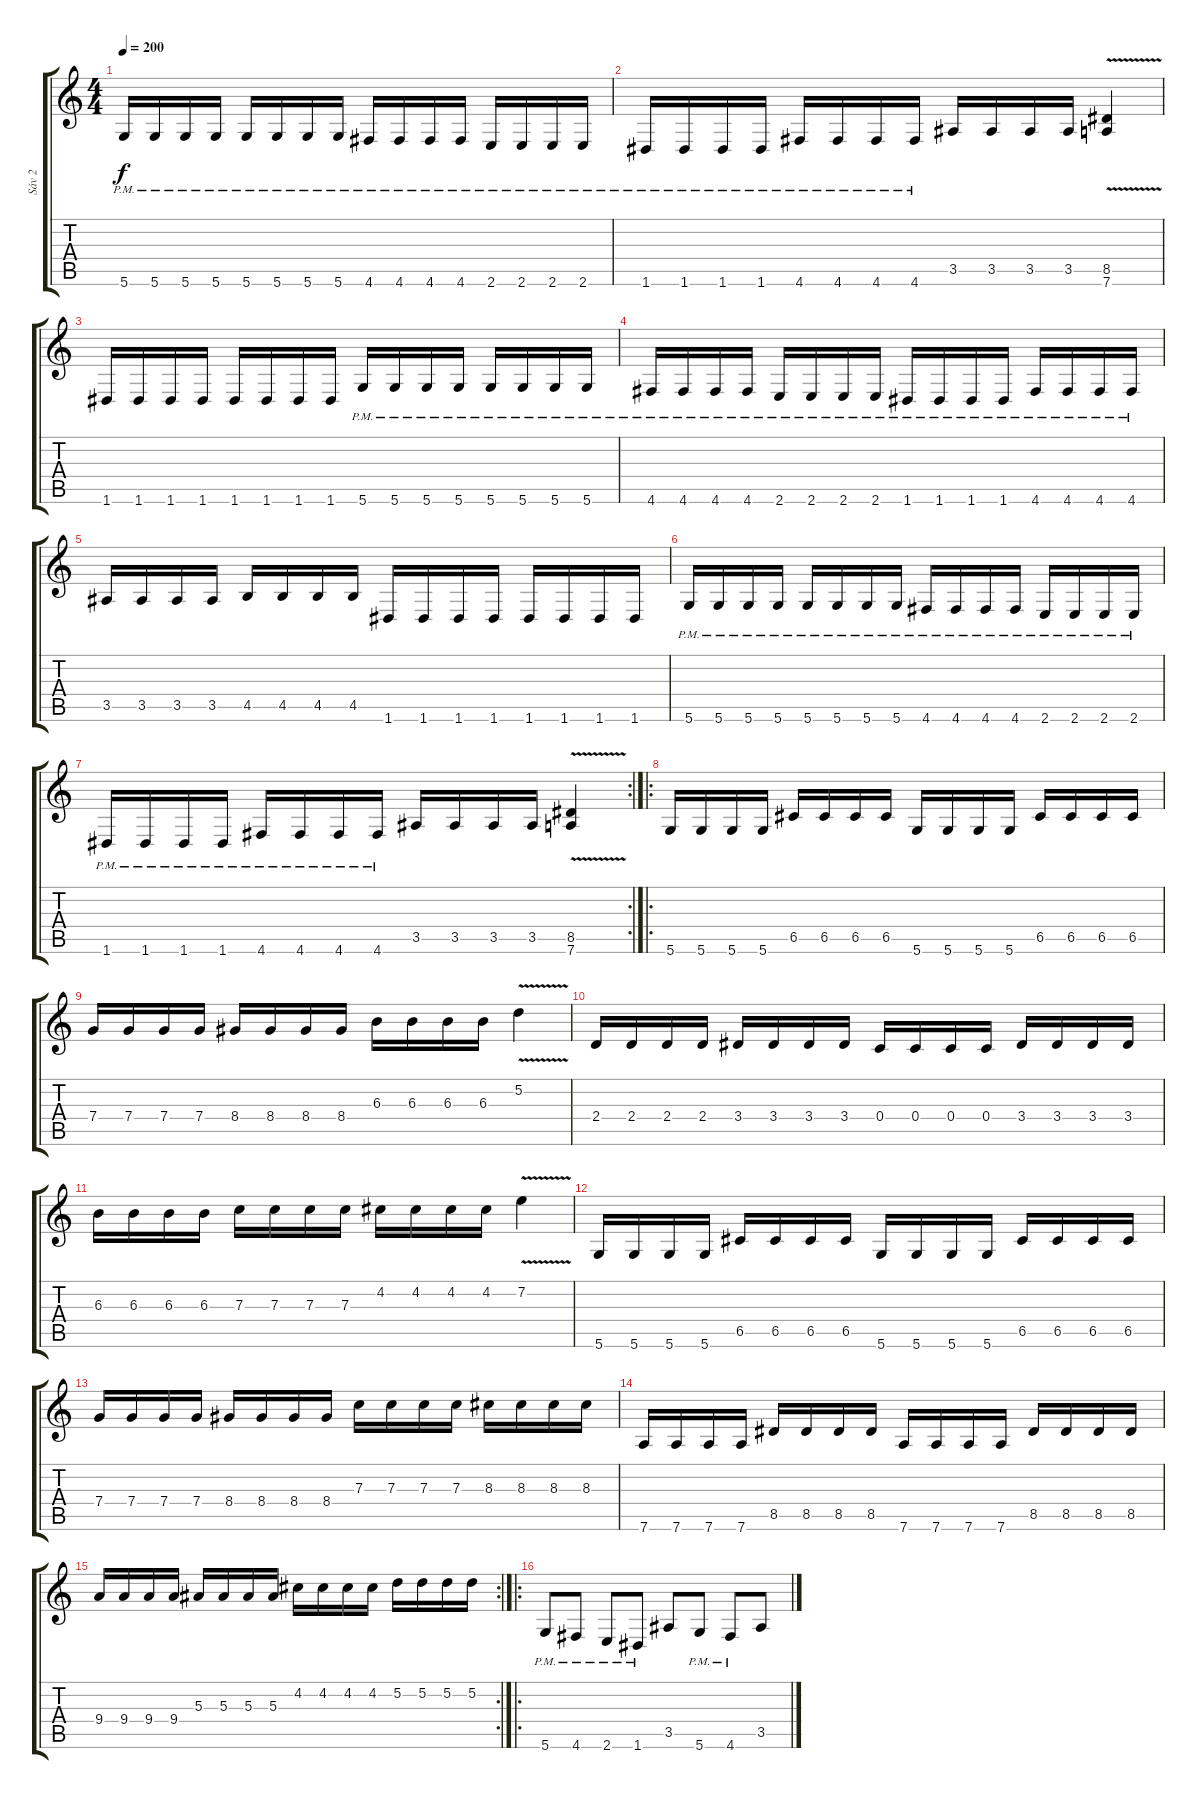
\track ("Sáv 2" "Sáv 2") {instrument distortionguitar}
\staff {score tabs}
\tuning (D4 A3 F3 C3 G2 D2) {hide}
\ts (4 4)
\tempo 200
\clef g2
\ks c
5.6{pm}.16{dy f} 5.6{pm}.16 5.6{pm}.16 5.6{pm}.16 5.6{pm}.16 5.6{pm}.16 5.6{pm}.16 5.6{pm}.16 4.6{pm}.16 4.6{pm}.16 4.6{pm}.16 4.6{pm}.16 2.6{pm}.16 2.6{pm}.16 2.6{pm}.16 2.6{pm}.16 |
1.6{pm}.16 1.6{pm}.16 1.6{pm}.16 1.6{pm}.16 4.6{pm}.16 4.6{pm}.16 4.6{pm}.16 4.6{pm}.16 3.5.16 3.5.16 3.5.16 3.5.16 (8.5{v} 7.6{v}).4 |
1.6.16 1.6.16 1.6.16 1.6.16 1.6.16 1.6.16 1.6.16 1.6.16 5.6{pm}.16 5.6{pm}.16 5.6{pm}.16 5.6{pm}.16 5.6{pm}.16 5.6{pm}.16 5.6{pm}.16 5.6{pm}.16 |
4.6{pm}.16 4.6{pm}.16 4.6{pm}.16 4.6{pm}.16 2.6{pm}.16 2.6{pm}.16 2.6{pm}.16 2.6{pm}.16 1.6{pm}.16 1.6{pm}.16 1.6{pm}.16 1.6{pm}.16 4.6{pm}.16 4.6{pm}.16 4.6{pm}.16 4.6{pm}.16 |
3.5.16 3.5.16 3.5.16 3.5.16 4.5.16 4.5.16 4.5.16 4.5.16 1.6.16 1.6.16 1.6.16 1.6.16 1.6.16 1.6.16 1.6.16 1.6.16 |
5.6{pm}.16 5.6{pm}.16 5.6{pm}.16 5.6{pm}.16 5.6{pm}.16 5.6{pm}.16 5.6{pm}.16 5.6{pm}.16 4.6{pm}.16 4.6{pm}.16 4.6{pm}.16 4.6{pm}.16 2.6{pm}.16 2.6{pm}.16 2.6{pm}.16 2.6{pm}.16 |
\rc 2
1.6{pm}.16 1.6{pm}.16 1.6{pm}.16 1.6{pm}.16 4.6{pm}.16 4.6{pm}.16 4.6{pm}.16 4.6{pm}.16 3.5.16 3.5.16 3.5.16 3.5.16 (8.5{v} 7.6{v}).4 |
\ro
5.6.16 5.6.16 5.6.16 5.6.16 6.5.16 6.5.16 6.5.16 6.5.16 5.6.16 5.6.16 5.6.16 5.6.16 6.5.16 6.5.16 6.5.16 6.5.16 |
7.4.16 7.4.16 7.4.16 7.4.16 8.4.16 8.4.16 8.4.16 8.4.16 6.3.16 6.3.16 6.3.16 6.3.16 5.2{v}.4 |
2.4.16 2.4.16 2.4.16 2.4.16 3.4.16 3.4.16 3.4.16 3.4.16 0.4.16 0.4.16 0.4.16 0.4.16 3.4.16 3.4.16 3.4.16 3.4.16 |
6.3.16 6.3.16 6.3.16 6.3.16 7.3.16 7.3.16 7.3.16 7.3.16 4.2.16 4.2.16 4.2.16 4.2.16 7.2{v}.4 |
5.6.16 5.6.16 5.6.16 5.6.16 6.5.16 6.5.16 6.5.16 6.5.16 5.6.16 5.6.16 5.6.16 5.6.16 6.5.16 6.5.16 6.5.16 6.5.16 |
7.4.16 7.4.16 7.4.16 7.4.16 8.4.16 8.4.16 8.4.16 8.4.16 7.3.16 7.3.16 7.3.16 7.3.16 8.3.16 8.3.16 8.3.16 8.3.16 |
7.6.16 7.6.16 7.6.16 7.6.16 8.5.16 8.5.16 8.5.16 8.5.16 7.6.16 7.6.16 7.6.16 7.6.16 8.5.16 8.5.16 8.5.16 8.5.16 |
\rc 2
9.4.16 9.4.16 9.4.16 9.4.16 5.3.16 5.3.16 5.3.16 5.3.16 4.2.16 4.2.16 4.2.16 4.2.16 5.2.16 5.2.16 5.2.16 5.2.16 |
\ro
5.6{pm}.8 4.6{pm}.8 2.6{pm}.8 1.6{pm}.8 3.5.8 5.6{pm}.8 4.6{pm}.8 3.5.8
